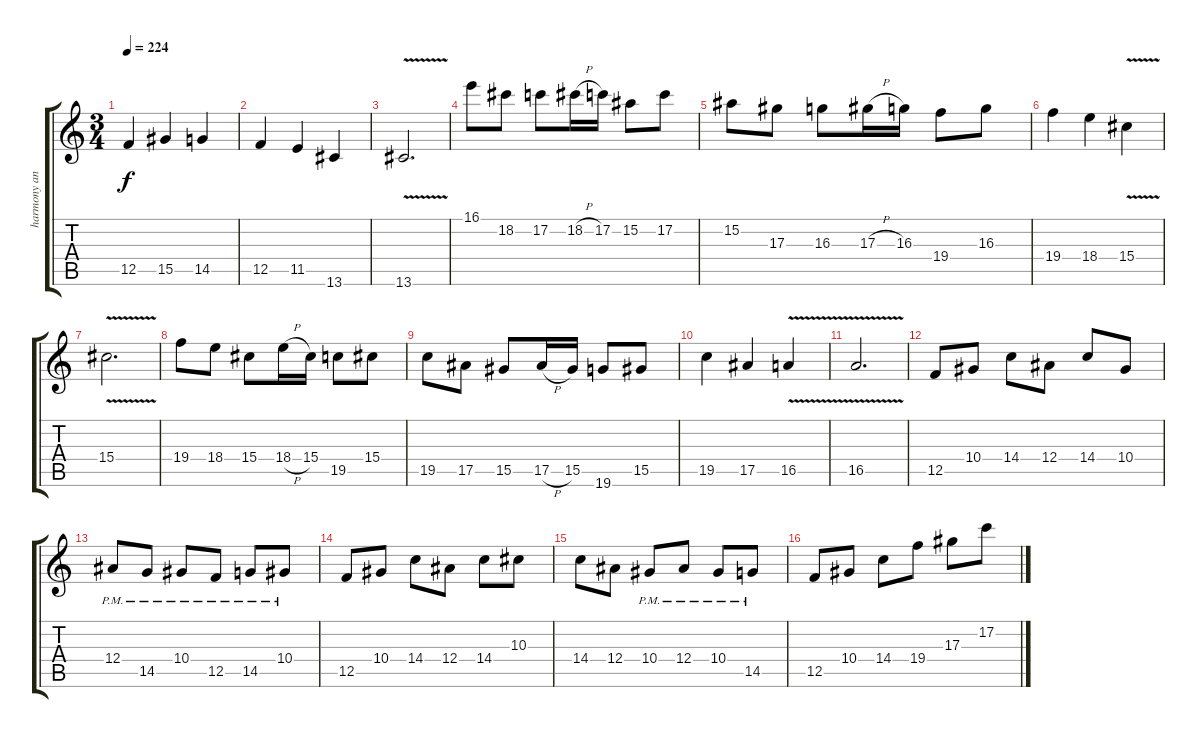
\track ("harmony and solo" "harmony an") {instrument overdrivenguitar}
\staff {score tabs}
\tuning (C4 G3 Eb3 Bb2 F2 C2) {hide}
\ts (3 4)
\tempo 224
\clef g2
\ks c
12.5.4{dy f} 15.5.4 14.5.4 |
12.5.4 11.5.4 13.6.4 |
13.6{v}.2{d} |
16.1.8 18.2.8 17.2.8 18.2{h}.16 17.2.16 15.2.8 17.2.8 |
15.2.8 17.3.8 16.3.8 17.3{h}.16 16.3.16 19.4.8 16.3.8 |
19.4.4 18.4.4 15.4{v}.4 |
15.4{v}.2{d} |
19.4.8 18.4.8 15.4.8 18.4{h}.16 15.4.16 19.5.8 15.4.8 |
19.5.8 17.5.8 15.5.8 17.5{h}.16 15.5.16 19.6.8 15.5.8 |
19.5.4 17.5.4 16.5{v}.4 |
16.5{v}.2{d} |
12.5.8 10.4.8 14.4.8 12.4.8 14.4.8 10.4.8 |
12.4{pm}.8 14.5{pm}.8 10.4{pm}.8 12.5{pm}.8 14.5{pm}.8 10.4{pm}.8 |
12.5.8 10.4.8 14.4.8 12.4.8 14.4.8 10.3.8 |
14.4.8 12.4.8 10.4{pm}.8 12.4{pm}.8 10.4{pm}.8 14.5{pm}.8 |
12.5.8 10.4.8 14.4.8 19.4.8 17.3.8 17.2.8
